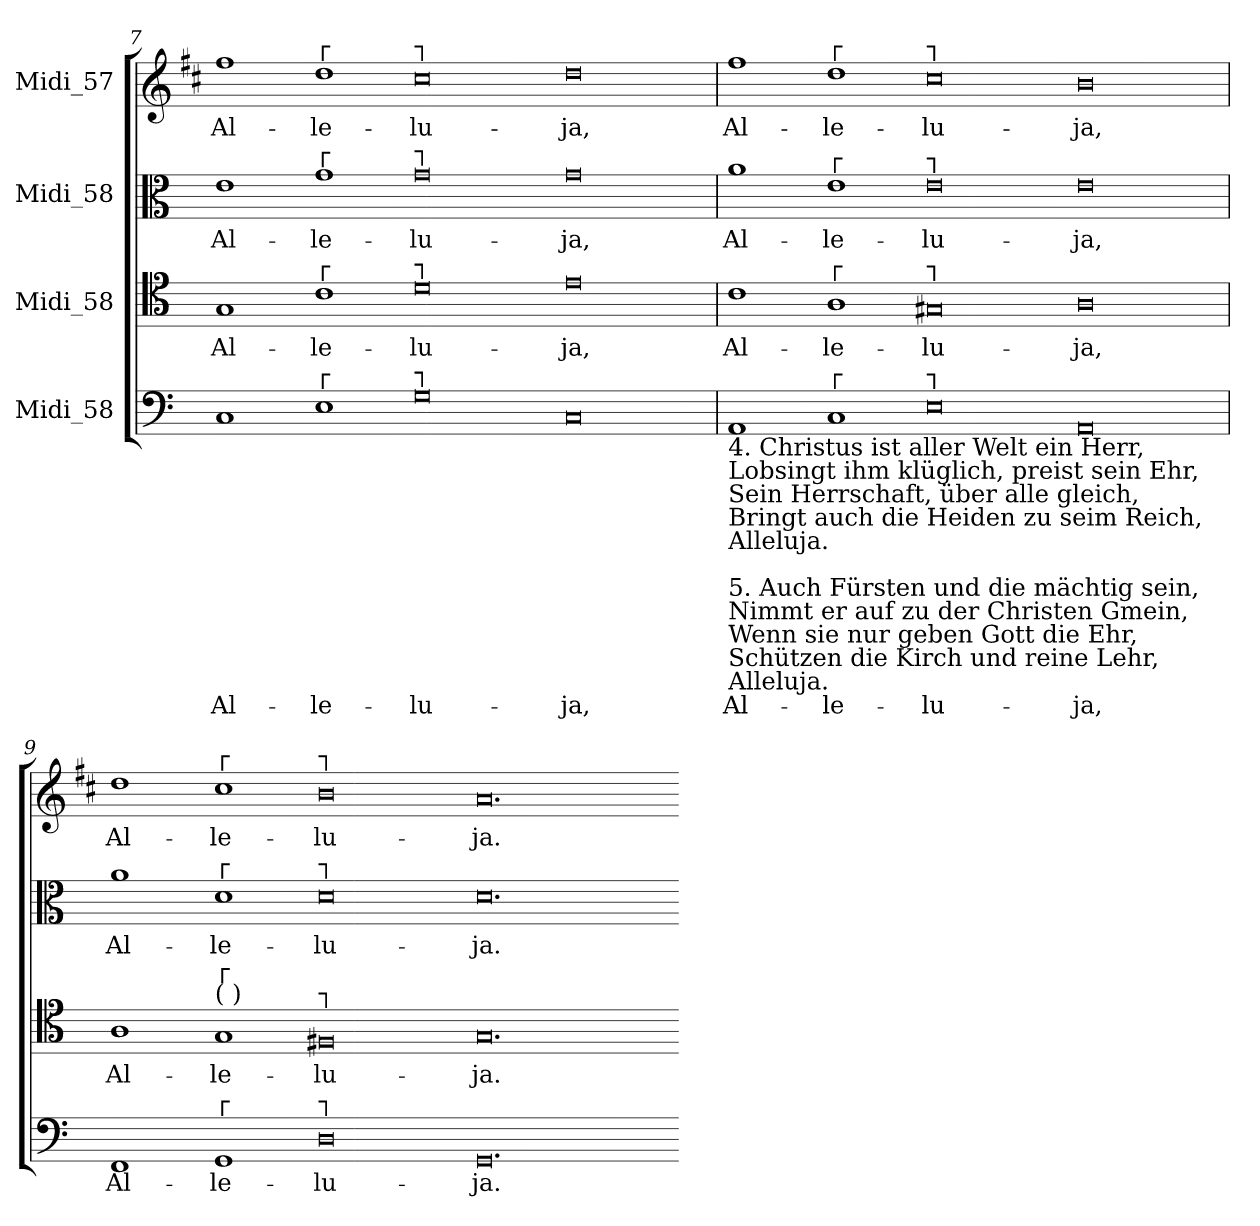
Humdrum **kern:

**kern	**text	**kern	**text	**kern	**text	**kern	**text
*part4	*part4	*part3	*part3	*part2	*part2	*part1	*part1
*staff4	*staff4	*staff3	*staff3	*staff2	*staff2	*staff1	*staff1
*I"Midi_58	*	*I"Midi_58	*	*I"Midi_58	*	*I"Midi_57	*
*clefF4	*	*clefC4	*	*clefC3	*	*clefG2	*
*	*	*	*	*	*	*ITrd1c2	*
*k[]	*	*k[]	*	*k[]	*	*k[]	*
*C:	*	*C:	*	*C:	*	*C:	*
=7	=7	=7	=7	=7	=7	=7	=7
!	!LO:LY:b	!	!LO:LY:b	!	!LO:LY:b	!	!LO:LY:b
1C	Al-	1G	Al-	1e	Al-	1ee	Al-
!	!	!	!	!	!	!LO:TX:a:t=┌	!
!	!	!	!	!LO:TX:a:t=┌	!	!	!
!	!	!LO:TX:a:t=┌	!	!	!	!	!
!LO:TX:a:t=┌	!	!	!	!	!	!	!
!	!LO:LY:b	!	!LO:LY:b	!	!LO:LY:b	!	!LO:LY:b
1E	-le-	1c	-le-	1g	-le-	1cc	-le-
!	!	!	!	!	!	!LO:TX:a:t=┐	!
!	!	!	!	!LO:TX:a:t=┐	!	!	!
!	!	!LO:TX:a:t=┐	!	!	!	!	!
!LO:TX:a:t=┐	!	!	!	!	!	!	!
!	!LO:LY:b	!	!LO:LY:b	!	!LO:LY:b	!	!LO:LY:b
0G	-lu-	0d	-lu-	0g	-lu-	0b	-lu-
!	!LO:LY:b	!	!LO:LY:b	!	!LO:LY:b	!	!LO:LY:b
0C	-ja,	0e	-ja,	0g	-ja,	0cc	-ja,
=8	=8	=8	=8	=8	=8	=8	=8
!LO:TX:b:t=4. Christus ist aller Welt ein Herr,\nLobsingt ihm klüglich, preist sein Ehr,\nSein Herrschaft, über alle gleich,\nBringt auch die Heiden zu seim Reich,\nAlleluja.\n\n5. Auch Fürsten und die mächtig sein,\nNimmt er auf zu der Christen Gmein,\nWenn sie nur geben Gott die Ehr,\nSchützen die Kirch und reine Lehr,\nAlleluja.	!	!	!	!	!	!	!
!	!LO:LY:b	!	!LO:LY:b	!	!LO:LY:b	!	!LO:LY:b
1AA	Al-	1c	Al-	1a	Al-	1ee	Al-
!	!	!	!	!	!	!LO:TX:a:t=┌	!
!	!	!	!	!LO:TX:a:t=┌	!	!	!
!	!	!LO:TX:a:t=┌	!	!	!	!	!
!LO:TX:a:t=┌	!	!	!	!	!	!	!
!	!LO:LY:b	!	!LO:LY:b	!	!LO:LY:b	!	!LO:LY:b
1C	-le-	1A	-le-	1e	-le-	1cc	-le-
!	!	!	!	!	!	!LO:TX:a:t=┐	!
!	!	!	!	!LO:TX:a:t=┐	!	!	!
!	!	!LO:TX:a:t=┐	!	!	!	!	!
!LO:TX:a:t=┐	!	!	!	!	!	!	!
!	!LO:LY:b	!	!LO:LY:b	!	!LO:LY:b	!	!LO:LY:b
0E	-lu-	0G#X	-lu-	0e	-lu-	0b	-lu-
!	!LO:LY:b	!	!LO:LY:b	!	!LO:LY:b	!	!LO:LY:b
0AA	-ja,	0A	-ja,	0e	-ja,	0a	-ja,
=9	=9	=9	=9	=9	=9	=9	=9
!	!LO:LY:b	!	!LO:LY:b	!	!LO:LY:b	!	!LO:LY:b
1FF	Al-	1A	Al-	1a	Al-	1cc	Al-
!	!	!	!	!	!	!LO:TX:a:t=┌	!
!	!	!	!	!LO:TX:a:t=┌	!	!	!
!	!	!LO:TX:a:t=(  )	!	!	!	!	!
!	!	!LO:TX:a:t=┌	!	!	!	!	!
!LO:TX:a:t=┌	!	!	!	!	!	!	!
!	!LO:LY:b	!	!LO:LY:b	!	!LO:LY:b	!	!LO:LY:b
1GG	-le-	1G	-le-	1d	-le-	1b	-le-
!	!	!	!	!	!	!LO:TX:a:t=┐	!
!	!	!	!	!LO:TX:a:t=┐	!	!	!
!	!	!LO:TX:a:t=┐	!	!	!	!	!
!LO:TX:a:t=┐	!	!	!	!	!	!	!
!	!LO:LY:b	!	!LO:LY:b	!	!LO:LY:b	!	!LO:LY:b
0D	-lu-	0F#X	-lu-	0d	-lu-	0a	-lu-
!	!LO:LY:b	!	!LO:LY:b	!	!LO:LY:b	!	!LO:LY:b
0.GG	-ja.	0.G	-ja.	0.d	-ja.	0.g	-ja.
=-	=-	=-	=-	=-	=-	=-	=-
*-	*-	*-	*-	*-	*-	*-	*-
